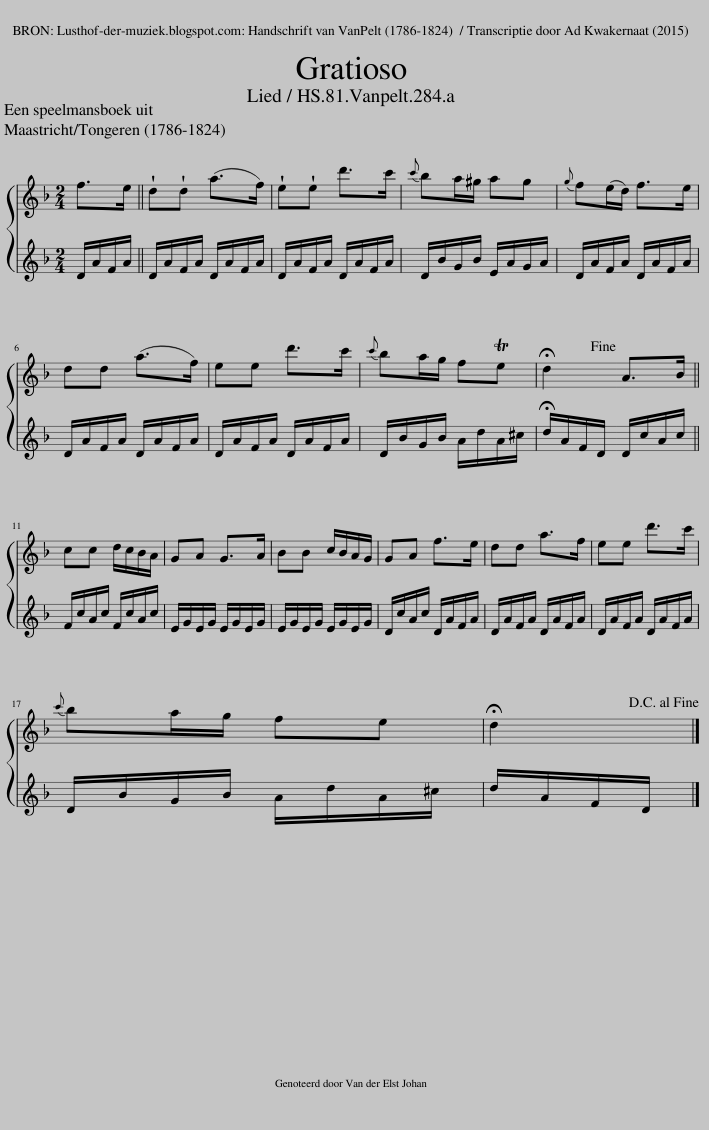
X:1
%%score { 1 2 }
L:1/8
Q:1/4=100
M:2/4
I:linebreak $
K:F
V:1 treble
V:2 treble
V:1
 f>e || !wedge!d!wedge!d (a>f) | !wedge!e!wedge!e d'>c' |{c'} ba/^g/ ag |{g} f(e/d/) f>e |$ %5
 dd (a>f) | ee d'>c' |{c'} ba/g/ fTe | !fermata!d2!fine! | A>B ||$ %10
 cc d/c/B/A/ | GA G>A | BB c/B/A/G/ | GA f>e | dd a>f | %15
 ee d'>c' |${c'} ba/g/ fe | !fermata!d2!D.C.! |] %18
V:2
 D/A/F/A/ || D/A/F/A/ D/A/F/A/ | D/A/F/A/ D/A/F/A/ | D/B/G/B/ E/A/G/A/ | D/A/F/A/ D/A/F/A/ |$ %5
 D/A/F/A/ D/A/F/A/ | D/A/F/A/ D/A/F/A/ | D/B/G/B/ A/d/A/^c/ | !fermata!d/A/F/D/ | D/c/A/c/ ||$ %10
 F/c/A/c/ F/c/A/c/ | E/G/E/G/ E/G/E/G/ | E/G/E/G/ E/G/E/G/ | D/c/A/c/ D/A/F/A/ | D/A/F/A/ D/A/F/A/ | %15
 D/A/F/A/ D/A/F/A/ |$ D/B/G/B/ A/d/A/^c/ | d/A/F/D/ |] %18
